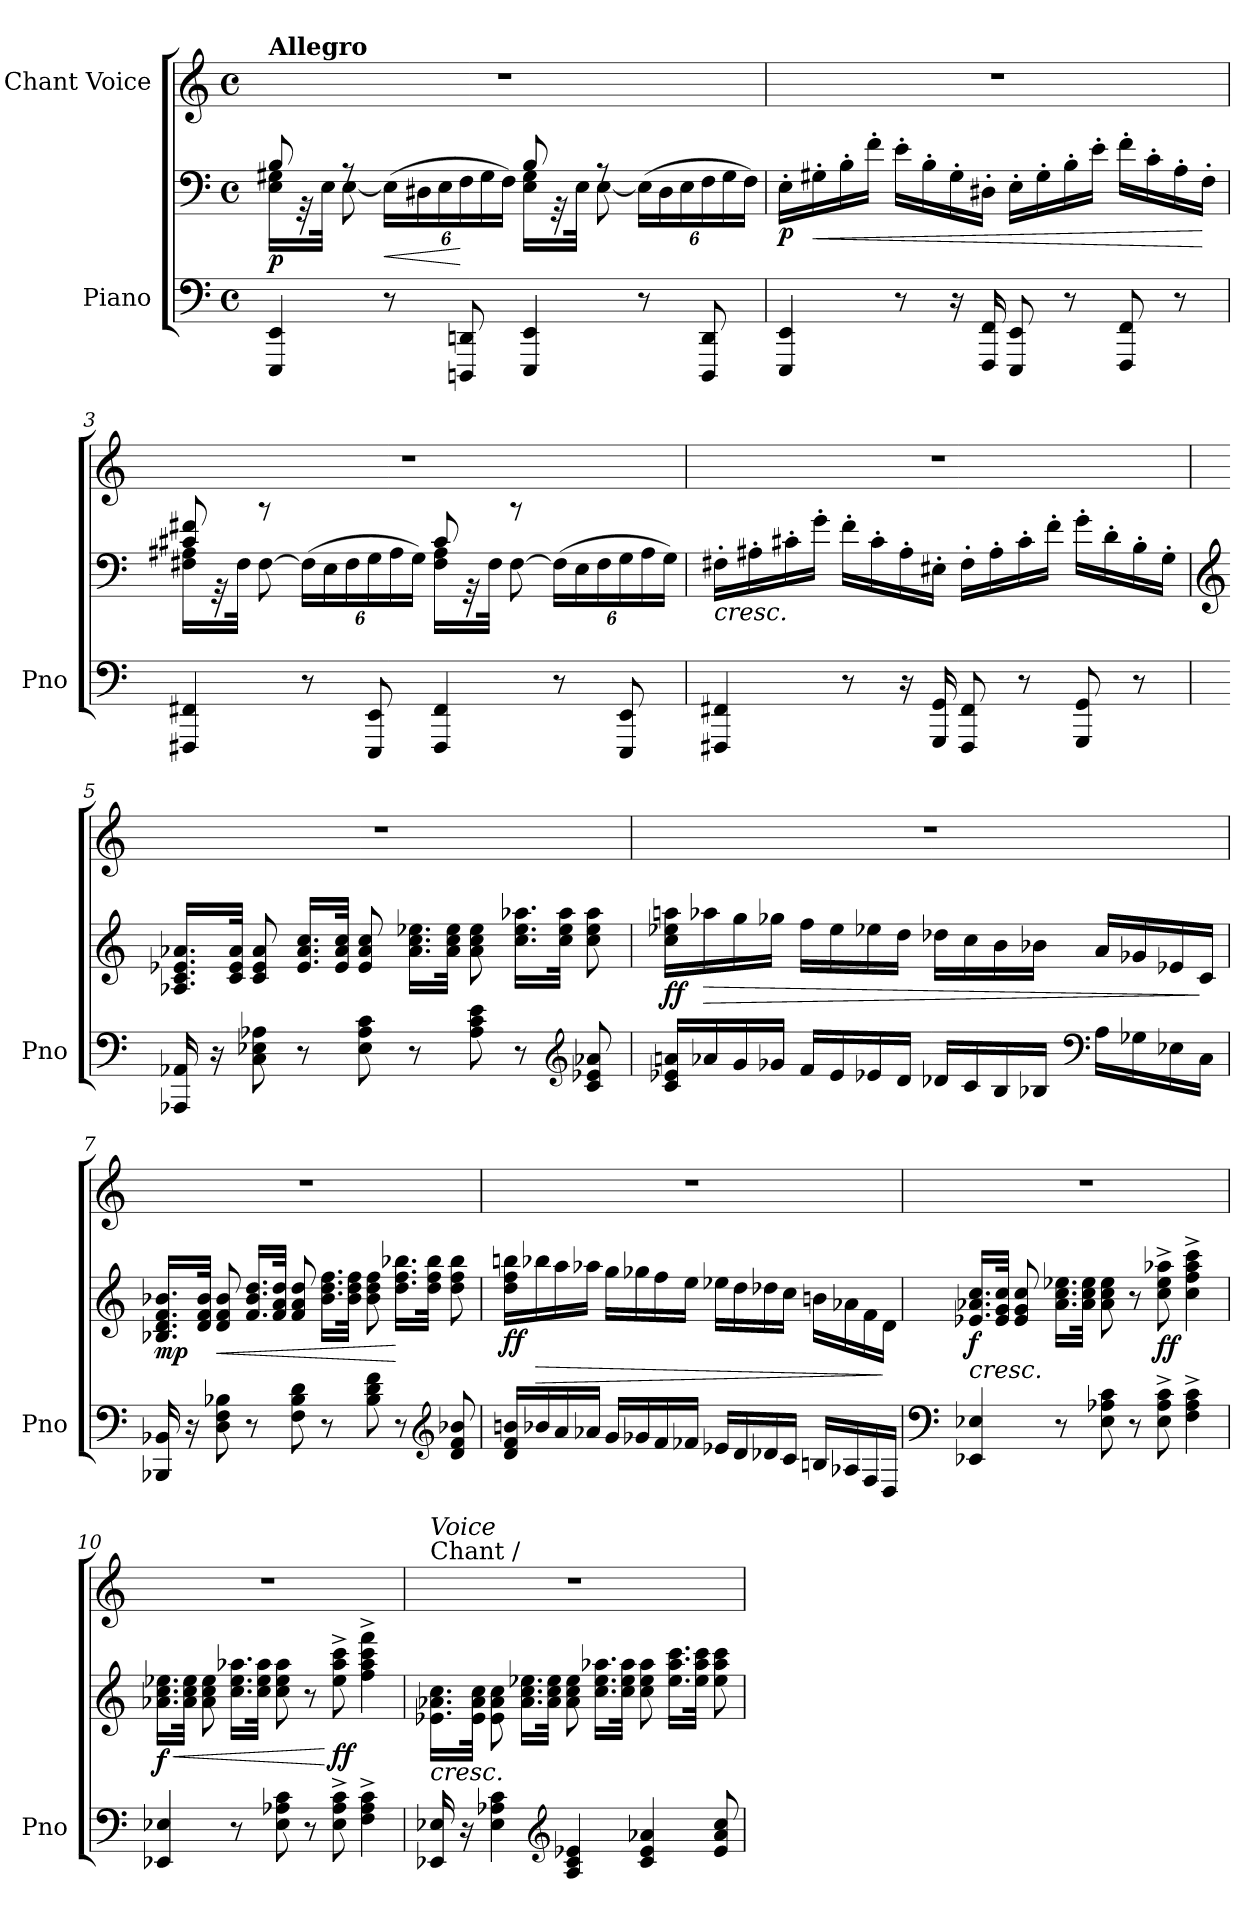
**kern	**kern	**dynam	**kern
*part2	*part2	*part2	*part1
*staff3	*staff2	*staff2/3	*staff1
*I"Piano	*	*	*I"Chant Voice
*I'Pno	*	*	*
*clefF4	*clefF4	*	*clefG2
*k[]	*k[]	*	*k[]
*M4/4	*M4/4	*	*M4/4
*met(c)	*met(c)	*	*met(c)
*MM100	*MM100	*	*MM100
=1	=1	=1	=1
*	*^	*	*
!	!	!	!	!LO:TX:a:B:t=Allegro
!	!	!	!LO:DY:b	!
4EEE/ 4EE/	8B/	16E\ 16G#X\LL	p	1r
.	.	32r	.	.
.	.	32E\JJk	.	.
.	8rA	[8E\	.	.
!	!	!	!LO:HP:b	!
*	*	*Xbrackettup	*	*
8r	4rgyy	(>24E\LL]	<	.
.	.	24D#X\	.	.
.	.	24E\	.	.
8DDDn/ 8DDn/	.	24F\	[	.
.	.	24G#\	.	.
.	.	24F\JJ)	.	.
4EEE/ 4EE/	8B/	16E\ 16G#\LL	.	.
.	.	32r	.	.
.	.	32E\JJk	.	.
.	8rA	[8E\	.	.
8r	4rddyy	(>24E\LL]	.	.
.	.	24D#\	.	.
.	.	24E\	.	.
8DDD/ 8DD/	.	24F\	.	.
.	.	24G#\	.	.
.	.	24F\JJ)	.	.
!!LO:LB:g=z
=2	=2	=2	=2	=2
!	!	!	!LO:DY:b	!
*	*v	*v	*	*
4EEE/ 4EE/	16E'\LL	p	1r
!	!	!LO:HP:b	!
.	16G#X'\	<	.
.	16B'\	.	.
.	16f'\JJ	.	.
8r	16e'\LL	.	.
.	16B'\	.	.
16r	16G#'\	.	.
16FFF/ 16FF/	16D#X'\JJ	.	.
8EEE/ 8EE/	16E'\LL	.	.
.	16G#'\	.	.
8r	16B'\	.	.
.	16e'\JJ	.	.
8FFF/ 8FF/	16f'\LL	.	.
.	16c'\	.	.
8r	16A'\	.	.
.	16F'\JJ	[	.
=3	=3	=3	=3
*	*^	*	*
!	!	!	!LO:DY:b	!
!	!	!	!LO:DY:n=1:b	!
4FFF#X/ 4FF#X/	16F#X\ 16A#X\LL	8c#X/ 8f#X/	other-dynamics f	1r
.	32rGG	.	.	.
.	32F#\JJk	.	.	.
.	[8F#\	8rb	.	.
8r	(>24F#\LL]	4rgyy	.	.
.	24E\	.	.	.
.	24F#\	.	.	.
8EEE/ 8EE/	24G\	.	.	.
.	24A#\	.	.	.
.	24G\JJ)	.	.	.
4FFF#/ 4FF#/	16F#\ 16A#\LL	8c#/	.	.
.	32rGG	.	.	.
.	32F#\JJk	.	.	.
.	[8F#\	8rb	.	.
8r	(>24F#\LL]	4rddyy	.	.
.	24E\	.	.	.
.	24F#\	.	.	.
8EEE/ 8EE/	24G\	.	.	.
.	24A#\	.	.	.
.	24G\JJ)	.	.	.
*	*v	*v	*	*
!!LO:LB:g=z
=4	=4	=4	=4
!	!LO:TX:b:i:t=cresc.	!	!
4FFF#X/ 4FF#X/	16F#X'\LL	.	1r
.	16A#X'\	.	.
.	16c#X'\	.	.
.	16g'\JJ	.	.
8r	16f'\LL	.	.
.	16c#'\	.	.
16r	16A#'\	.	.
16GGG/ 16GG/	16E#X'\JJ	.	.
8FFF#/ 8FF#/	16F#'\LL	.	.
.	16A#'\	.	.
8r	16c#'\	.	.
.	16f'\JJ	.	.
8GGG/ 8GG/	16g'\LL	.	.
.	16d'\	.	.
8r	16B'\	.	.
.	16G'\JJ	.	.
=5	=5	=5	=5
*	*clefG2	*	*
16AAA-X/ 16AA-X/	16.A-X/ 16.c/ 16.e-X/ 16.a-X/LL	.	1r
16r	.	.	.
.	32c/ 32e-/ 32a-/JJk	.	.
8C\ 8E-X\ 8A-X\	8c/ 8e-/ 8a-/	.	.
8r	16.e-/ 16.a-/ 16.cc/LL	.	.
.	32e-/ 32a-/ 32cc/JJk	.	.
8E-\ 8A-\ 8c\	8e-/ 8a-/ 8cc/	.	.
8r	16.a-\ 16.cc\ 16.ee-X\LL	.	.
.	32a-\ 32cc\ 32ee-\JJk	.	.
8A-\ 8c\ 8e\	8a-\ 8cc\ 8ee-\	.	.
8r	16.cc\ 16.ee-\ 16.aa-X\LL	.	.
.	32cc\ 32ee-\ 32aa-\JJk	.	.
*clefG2	*	*	*
8c/ 8e-X/ 8a-X/	8cc\ 8ee-\ 8aa-\	.	.
!!LO:LB:g=z
=6	=6	=6	=6
!	!	!LO:DY:b	!
16c/ 16e-X/ 16an/LL	16cc\ 16ee-X\ 16aan\LL	ff	1r
!	!	!LO:HP:b	!
16a-X/	16aa-X\	>	.
16g/	16gg\	.	.
16g-X/JJ	16gg-X\JJ	.	.
16f/LL	16ff\LL	.	.
16e-/	16ee-\	.	.
16e-X/	16ee-X\	.	.
16d/JJ	16dd\JJ	.	.
16d-X/LL	16dd-X\LL	.	.
16c/	16cc\	.	.
16B/	16b\	.	.
16B-X/JJ	16b-X\JJ	.	.
*clefF4	*	*	*
16A\LL	16a/LL	.	.
16G-X\	16g-X/	.	.
16E-X\	16e-X/	.	.
16C\JJ	16c/JJ	]	.
=7	=7	=7	=7
!	!	!LO:DY:b	!
16BBB-X/ 16BB-X/	16.B-X/ 16.d/ 16.f/ 16.b-X/LL	mp	1r
16r	.	.	.
.	32d/ 32f/ 32b-/JJk	.	.
!	!	!LO:HP:b	!
8D\ 8F\ 8B-X\	8d/ 8f/ 8b-/	<	.
8r	16.f/ 16.b-/ 16.dd/LL	.	.
.	32f/ 32a/ 32dd/JJk	.	.
8F\ 8B-\ 8d\	8f/ 8a/ 8dd/	.	.
8r	16.b-\ 16.dd\ 16.ff\LL	.	.
.	32b-\ 32dd\ 32ff\JJk	.	.
8B-\ 8d\ 8f\	8b-\ 8dd\ 8ff\	.	.
8r	16.dd\ 16.ff\ 16.bb-X\LL	[	.
.	32dd\ 32ff\ 32bb-\JJk	.	.
*clefG2	*	*	*
8d/ 8f/ 8b-X/	8dd\ 8ff\ 8bb-\	.	.
!!LO:LB:g=z
=8	=8	=8	=8
!	!	!LO:DY:b	!
16d/ 16f/ 16bn/LL	16dd\ 16ff\ 16bbn\LL	ff	1r
!	!	!LO:HP:b	!
16b-X/	16bb-X\	>	.
16a/	16aa\	.	.
16a-X/JJ	16aa-X\JJ	.	.
16g/LL	16gg\LL	.	.
16g-X/	16gg-X\	.	.
16f/	16ff\	.	.
16f-X/JJ	16ee\JJ	.	.
16e-X/LL	16ee-X\LL	.	.
16d/	16dd\	.	.
16d-X/	16dd-X\	.	.
16c/JJ	16cc\JJ	.	.
16Bn/LL	16bn\LL	.	.
16A-X/	16a-X\	.	.
16F/	16f\	.	.
16D/JJ	16d\JJ	]	.
=9	=9	=9	=9
*clefF4	*	*	*
!	!	!LO:HP:b	!
!	!	!LO:DY:n=1:b	!
4EE-X/ 4E-X/	16.e-X/ 16.a-X/ 16.cc/LL	< f	1r
.	32e-/ 32g/ 32cc/JJk	.	.
.	8e-/ 8g/ 8cc/	.	.
8r	16.a-\ 16.cc\ 16.ee-X\LL	.	.
.	32a-\ 32cc\ 32ee-\JJk	.	.
8E-\ 8A-X\ 8c\	8a-\ 8cc\ 8ee-\	.	.
8r	8r	.	.
!	!	!LO:DY:n=2:b	!
8E-\^ 8A-\^ 8c\^	8cc\^ 8ee-\^ 8aa-X\^	ff	.
4F\^ 4A-\^ 4c\^	4cc\^ 4ff\^ 4aa-\^ 4ccc\^	[	.
=10	=10	=10	=10
!	!	!LO:HP:b	!
!	!	!LO:DY:n=1:b	!
4EE-X/ 4E-X/	16.a-X\ 16.cc\ 16.ee-X\LL	< f	1r
.	32a-\ 32cc\ 32ee-\JJk	.	.
.	8a-\ 8cc\ 8ee-\	.	.
8r	16.cc\ 16.ee-\ 16.aa-X\LL	.	.
.	32cc\ 32ee-\ 32aa-\JJk	.	.
8E-\ 8A-X\ 8c\	8cc\ 8ee-\ 8aa-\	.	.
8r	8r	.	.
!	!	!LO:DY:n=2:b	!
8E-\^ 8A-\^ 8c\^	8ee-\^ 8aa-\^ 8ccc\^	[ ff	.
4F\^ 4A-\^ 4c\^	4ff\^ 4aa-\^ 4ccc\^ 4fff\^	.	.
!!LO:PB:g=z
=11	=11	=11	=11
!	!	!	!LO:TX:a:t=Chant /
!	!	!	!LO:TX:a:i:t=Voice
!	!LO:TX:b:i:t=cresc.	!	!
16EE-X/ 16E-X/	16.e-X\ 16.a-X\ 16.cc\LL	.	1r
16r	.	.	.
.	32e-\ 32a-\ 32cc\JJk	.	.
4E-\ 4A-X\ 4c\	8e-\ 8a-\ 8cc\	.	.
.	16.a-\ 16.cc\ 16.ee-X\LL	.	.
.	32a-\ 32cc\ 32ee-\JJk	.	.
*clefG2	*	*	*
4A-/ 4c/ 4e-X/	8a-\ 8cc\ 8ee-\	.	.
.	16.cc\ 16.ee-\ 16.aa-X\LL	.	.
.	32cc\ 32ee-\ 32aa-\JJk	.	.
4c/ 4e-/ 4a-X/	8cc\ 8ee-\ 8aa-\	.	.
.	16.ee-\ 16.aa-\ 16.ccc\LL	.	.
.	32ee-\ 32aa-\ 32ccc\JJk	.	.
8e-/ 8a-/ 8cc/	8ee-\ 8aa-\ 8ccc\	.	.
=	=	=	=
*-	*-	*-	*-
